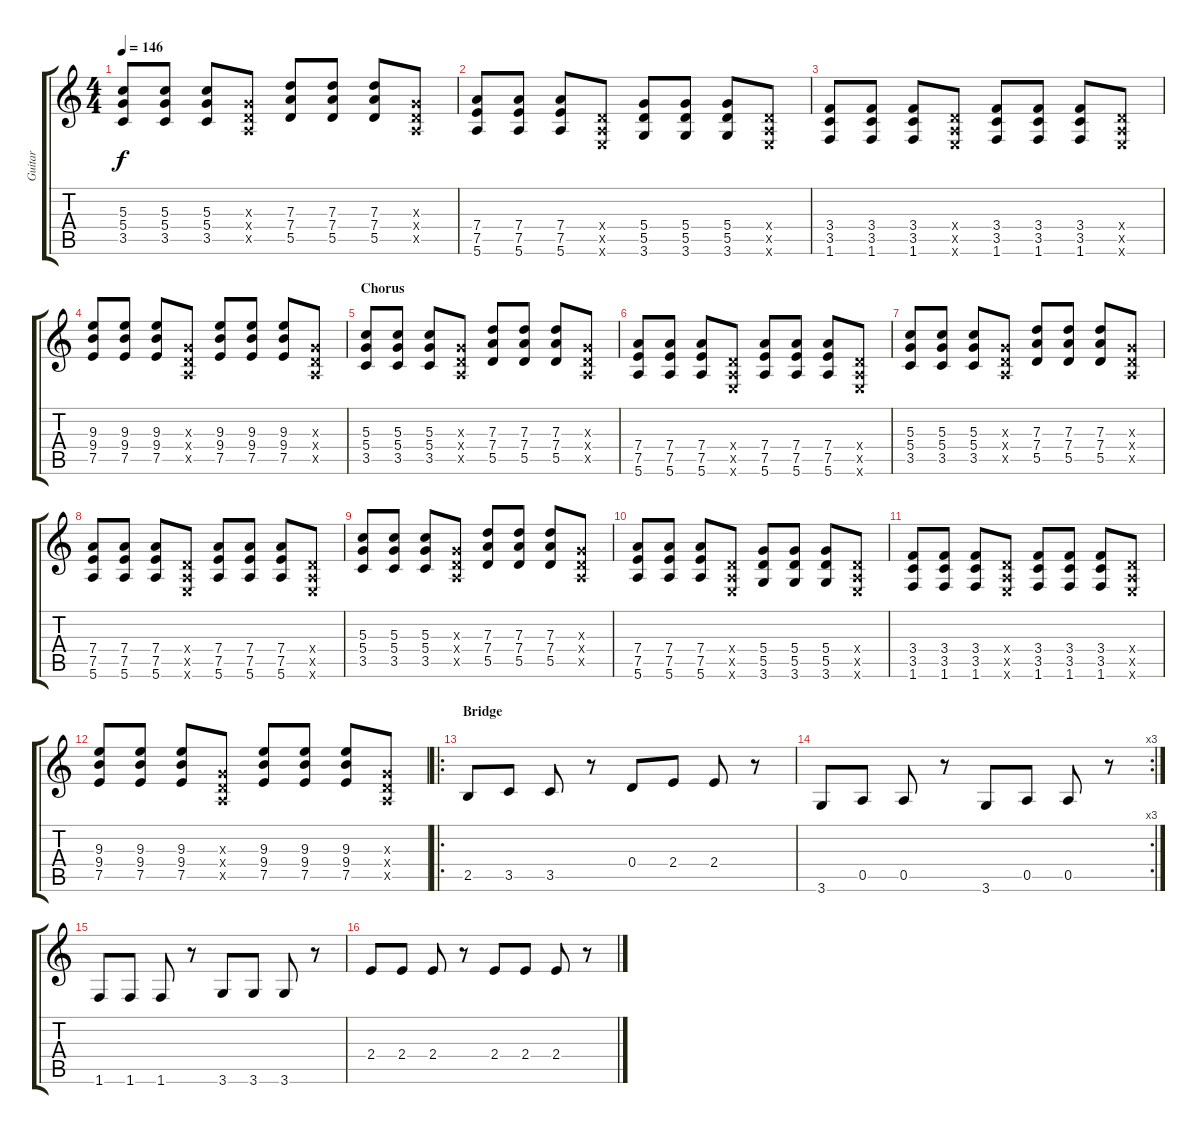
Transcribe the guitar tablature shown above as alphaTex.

\track ("Guitar" "Guitar") {instrument acousticguitarnylon}
\staff {score tabs}
\tuning (E4 B3 G3 D3 A2 E2) {hide}
\ts (4 4)
\tempo 146
\clef g2
\ks c
(5.3 5.4 3.5).8{dy f} (5.3 5.4 3.5).8 (5.3 5.4 3.5).8 (0.3{x} 0.4{x} 0.5{x}).8 (7.3 7.4 5.5).8 (7.3 7.4 5.5).8 (7.3 7.4 5.5).8 (0.3{x} 0.4{x} 0.5{x}).8 |
(7.4 7.5 5.6).8 (7.4 7.5 5.6).8 (7.4 7.5 5.6).8 (0.4{x} 0.5{x} 0.6{x}).8 (5.4 5.5 3.6).8 (5.4 5.5 3.6).8 (5.4 5.5 3.6).8 (0.4{x} 0.5{x} 0.6{x}).8 |
(3.4 3.5 1.6).8 (3.4 3.5 1.6).8 (3.4 3.5 1.6).8 (0.4{x} 0.5{x} 0.6{x}).8 (3.4 3.5 1.6).8 (3.4 3.5 1.6).8 (3.4 3.5 1.6).8 (0.4{x} 0.5{x} 0.6{x}).8 |
(9.3 9.4 7.5).8 (9.3 9.4 7.5).8 (9.3 9.4 7.5).8 (0.3{x} 0.4{x} 0.5{x}).8 (9.3 9.4 7.5).8 (9.3 9.4 7.5).8 (9.3 9.4 7.5).8 (0.3{x} 0.4{x} 0.5{x}).8 |
\section ("" "Chorus")
(5.3 5.4 3.5).8 (5.3 5.4 3.5).8 (5.3 5.4 3.5).8 (0.3{x} 0.4{x} 0.5{x}).8 (7.3 7.4 5.5).8 (7.3 7.4 5.5).8 (7.3 7.4 5.5).8 (0.3{x} 0.4{x} 0.5{x}).8 |
(7.4 7.5 5.6).8 (7.4 7.5 5.6).8 (7.4 7.5 5.6).8 (0.4{x} 0.5{x} 0.6{x}).8 (7.4 7.5 5.6).8 (7.4 7.5 5.6).8 (7.4 7.5 5.6).8 (0.4{x} 0.5{x} 0.6{x}).8 |
(5.3 5.4 3.5).8 (5.3 5.4 3.5).8 (5.3 5.4 3.5).8 (0.3{x} 0.4{x} 0.5{x}).8 (7.3 7.4 5.5).8 (7.3 7.4 5.5).8 (7.3 7.4 5.5).8 (0.3{x} 0.4{x} 0.5{x}).8 |
(7.4 7.5 5.6).8 (7.4 7.5 5.6).8 (7.4 7.5 5.6).8 (0.4{x} 0.5{x} 0.6{x}).8 (7.4 7.5 5.6).8 (7.4 7.5 5.6).8 (7.4 7.5 5.6).8 (0.4{x} 0.5{x} 0.6{x}).8 |
(5.3 5.4 3.5).8 (5.3 5.4 3.5).8 (5.3 5.4 3.5).8 (0.3{x} 0.4{x} 0.5{x}).8 (7.3 7.4 5.5).8 (7.3 7.4 5.5).8 (7.3 7.4 5.5).8 (0.3{x} 0.4{x} 0.5{x}).8 |
(7.4 7.5 5.6).8 (7.4 7.5 5.6).8 (7.4 7.5 5.6).8 (0.4{x} 0.5{x} 0.6{x}).8 (5.4 5.5 3.6).8 (5.4 5.5 3.6).8 (5.4 5.5 3.6).8 (0.4{x} 0.5{x} 0.6{x}).8 |
(3.4 3.5 1.6).8 (3.4 3.5 1.6).8 (3.4 3.5 1.6).8 (0.4{x} 0.5{x} 0.6{x}).8 (3.4 3.5 1.6).8 (3.4 3.5 1.6).8 (3.4 3.5 1.6).8 (0.4{x} 0.5{x} 0.6{x}).8 |
(9.3 9.4 7.5).8 (9.3 9.4 7.5).8 (9.3 9.4 7.5).8 (0.3{x} 0.4{x} 0.5{x}).8 (9.3 9.4 7.5).8 (9.3 9.4 7.5).8 (9.3 9.4 7.5).8 (0.3{x} 0.4{x} 0.5{x}).8 |
\ro
\section ("" "Bridge")
2.5.8 3.5.8 3.5.8 r.8 0.4.8 2.4.8 2.4.8 r.8 |
\rc 3
3.6.8 0.5.8 0.5.8 r.8 3.6.8 0.5.8 0.5.8 r.8 |
1.6.8 1.6.8 1.6.8 r.8 3.6.8 3.6.8 3.6.8 r.8 |
2.4.8 2.4.8 2.4.8 r.8 2.4.8 2.4.8 2.4.8 r.8
